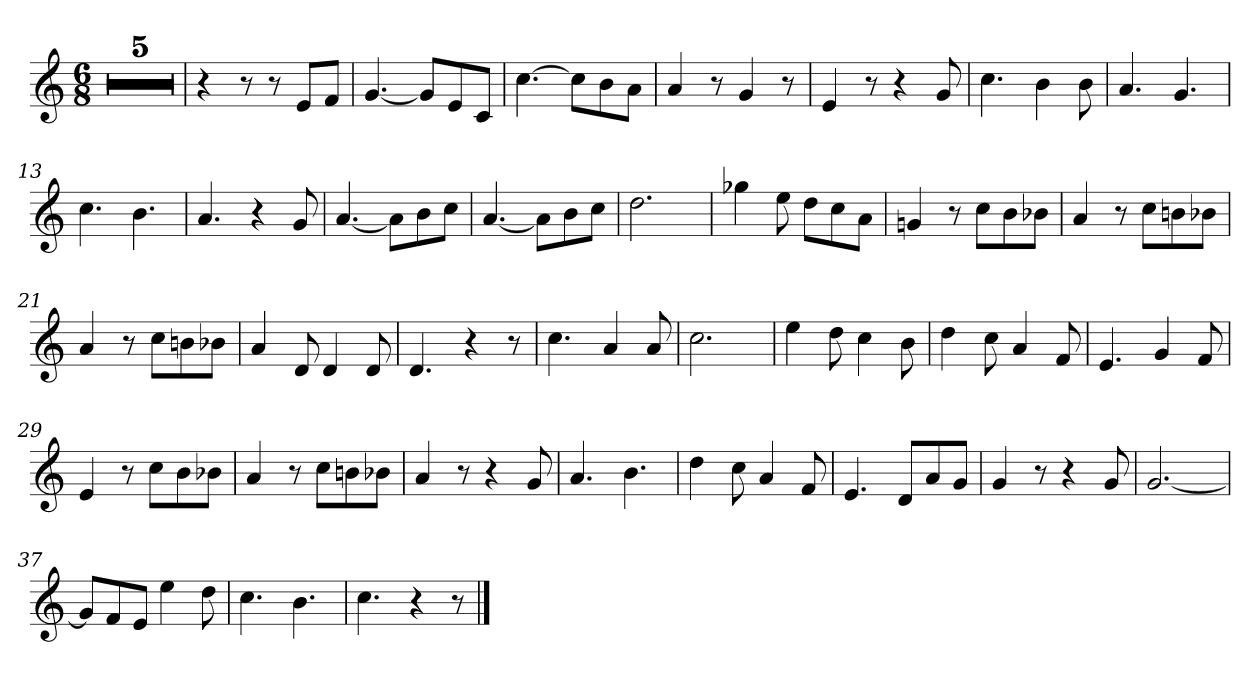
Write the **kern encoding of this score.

**kern
*part1
*staff1
*clefG2
*k[]
*M6/8
=1
2.r
=2
2.r
=3
2.r
=4
2.r
=5
2.r
=6
4r
8r
8r
8e/L
8f/J
=7
[4.g/
8g/L]
8e/
8c/J
=8
[4.cc\
8cc\L]
8b\
8a\J
=9
4a/
8r
4g/
8r
=10
4e/
8r
4r
8g/
=11
4.cc\
4b\
8b\
=12
4.a/
4.g/
=13
4.cc\
4.b\
=14
4.a/
4r
8g/
!!LO:LB:g=z
=15
[4.a/
8a\L]
8b\
8cc\J
=16
[4.a/
8a\L]
8b\
8cc\J
=17
2.dd\
=18
4gg-X\
8ee\
8dd\L
8cc\
8a\J
=19
4gn/
8r
8cc\L
8b\
8b-X\J
=20
4a/
8r
8cc\L
8bn\
8b-X\J
=21
4a/
8r
8cc\L
8bn\
8b-X\J
=22
4a/
8d/
4d/
8d/
=23
4.d/
4r
8r
=24
4.cc\
4a/
8a/
=25
2.cc\
!!LO:LB:g=z
=26
4ee\
8dd\
4cc\
8b\
=27
4dd\
8cc\
4a/
8f/
=28
4.e/
4g/
8f/
=29
4e/
8r
8cc\L
8b\
8b-X\J
=30
4a/
8r
8cc\L
8bn\
8b-X\J
=31
4a/
8r
4r
8g/
=32
4.a/
4.b\
=33
4dd\
8cc\
4a/
8f/
=34
4.e/
8d/L
8a/
8g/J
=35
4g/
8r
4r
8g/
=36
[2.g/
!!LO:LB:g=z
=37
8g/L]
8f/
8e/J
4ee\
8dd\
=38
4.cc\
4.b\
=39
4.cc\
4r
8r
==
*-
